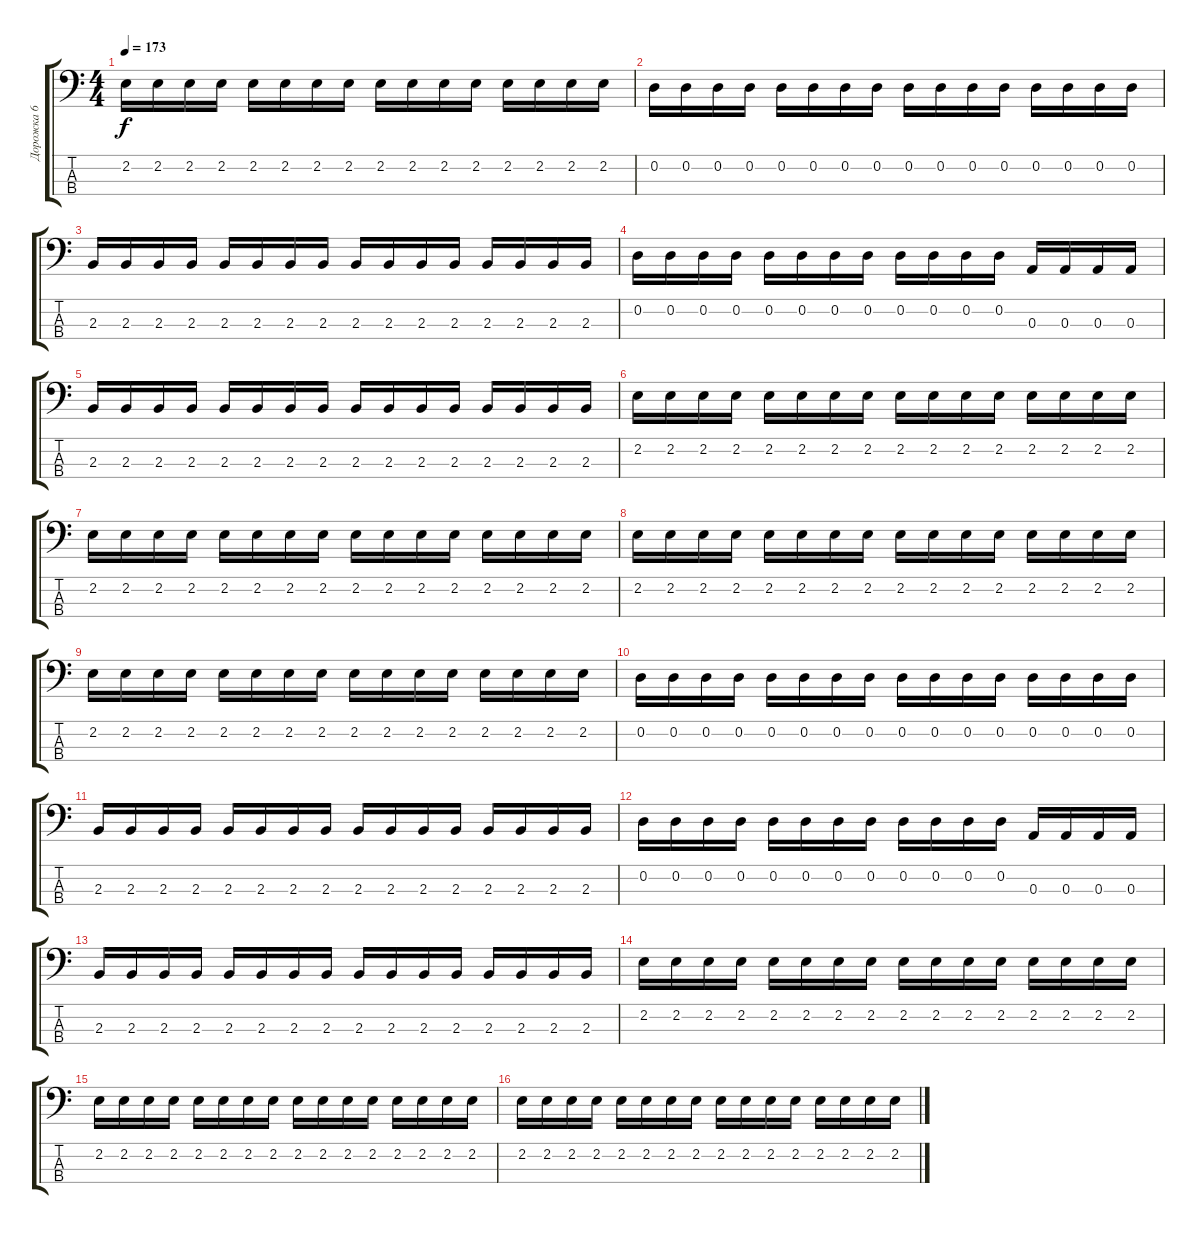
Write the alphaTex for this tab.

\track ("Дорожка 6" "Дорожка 6") {instrument electricbassfinger}
\staff {score tabs}
\tuning (G2 D2 A1 E1) {hide}
\ts (4 4)
\tempo 173
\clef f4
\ks c
2.2.16{dy f} 2.2.16 2.2.16 2.2.16 2.2.16 2.2.16 2.2.16 2.2.16 2.2.16 2.2.16 2.2.16 2.2.16 2.2.16 2.2.16 2.2.16 2.2.16 |
0.2.16 0.2.16 0.2.16 0.2.16 0.2.16 0.2.16 0.2.16 0.2.16 0.2.16 0.2.16 0.2.16 0.2.16 0.2.16 0.2.16 0.2.16 0.2.16 |
2.3.16 2.3.16 2.3.16 2.3.16 2.3.16 2.3.16 2.3.16 2.3.16 2.3.16 2.3.16 2.3.16 2.3.16 2.3.16 2.3.16 2.3.16 2.3.16 |
0.2.16 0.2.16 0.2.16 0.2.16 0.2.16 0.2.16 0.2.16 0.2.16 0.2.16 0.2.16 0.2.16 0.2.16 0.3.16 0.3.16 0.3.16 0.3.16 |
2.3.16 2.3.16 2.3.16 2.3.16 2.3.16 2.3.16 2.3.16 2.3.16 2.3.16 2.3.16 2.3.16 2.3.16 2.3.16 2.3.16 2.3.16 2.3.16 |
2.2.16 2.2.16 2.2.16 2.2.16 2.2.16 2.2.16 2.2.16 2.2.16 2.2.16 2.2.16 2.2.16 2.2.16 2.2.16 2.2.16 2.2.16 2.2.16 |
2.2.16 2.2.16 2.2.16 2.2.16 2.2.16 2.2.16 2.2.16 2.2.16 2.2.16 2.2.16 2.2.16 2.2.16 2.2.16 2.2.16 2.2.16 2.2.16 |
2.2.16 2.2.16 2.2.16 2.2.16 2.2.16 2.2.16 2.2.16 2.2.16 2.2.16 2.2.16 2.2.16 2.2.16 2.2.16 2.2.16 2.2.16 2.2.16 |
2.2.16 2.2.16 2.2.16 2.2.16 2.2.16 2.2.16 2.2.16 2.2.16 2.2.16 2.2.16 2.2.16 2.2.16 2.2.16 2.2.16 2.2.16 2.2.16 |
0.2.16 0.2.16 0.2.16 0.2.16 0.2.16 0.2.16 0.2.16 0.2.16 0.2.16 0.2.16 0.2.16 0.2.16 0.2.16 0.2.16 0.2.16 0.2.16 |
2.3.16 2.3.16 2.3.16 2.3.16 2.3.16 2.3.16 2.3.16 2.3.16 2.3.16 2.3.16 2.3.16 2.3.16 2.3.16 2.3.16 2.3.16 2.3.16 |
0.2.16 0.2.16 0.2.16 0.2.16 0.2.16 0.2.16 0.2.16 0.2.16 0.2.16 0.2.16 0.2.16 0.2.16 0.3.16 0.3.16 0.3.16 0.3.16 |
2.3.16 2.3.16 2.3.16 2.3.16 2.3.16 2.3.16 2.3.16 2.3.16 2.3.16 2.3.16 2.3.16 2.3.16 2.3.16 2.3.16 2.3.16 2.3.16 |
2.2.16 2.2.16 2.2.16 2.2.16 2.2.16 2.2.16 2.2.16 2.2.16 2.2.16 2.2.16 2.2.16 2.2.16 2.2.16 2.2.16 2.2.16 2.2.16 |
2.2.16 2.2.16 2.2.16 2.2.16 2.2.16 2.2.16 2.2.16 2.2.16 2.2.16 2.2.16 2.2.16 2.2.16 2.2.16 2.2.16 2.2.16 2.2.16 |
2.2.16 2.2.16 2.2.16 2.2.16 2.2.16 2.2.16 2.2.16 2.2.16 2.2.16 2.2.16 2.2.16 2.2.16 2.2.16 2.2.16 2.2.16 2.2.16
